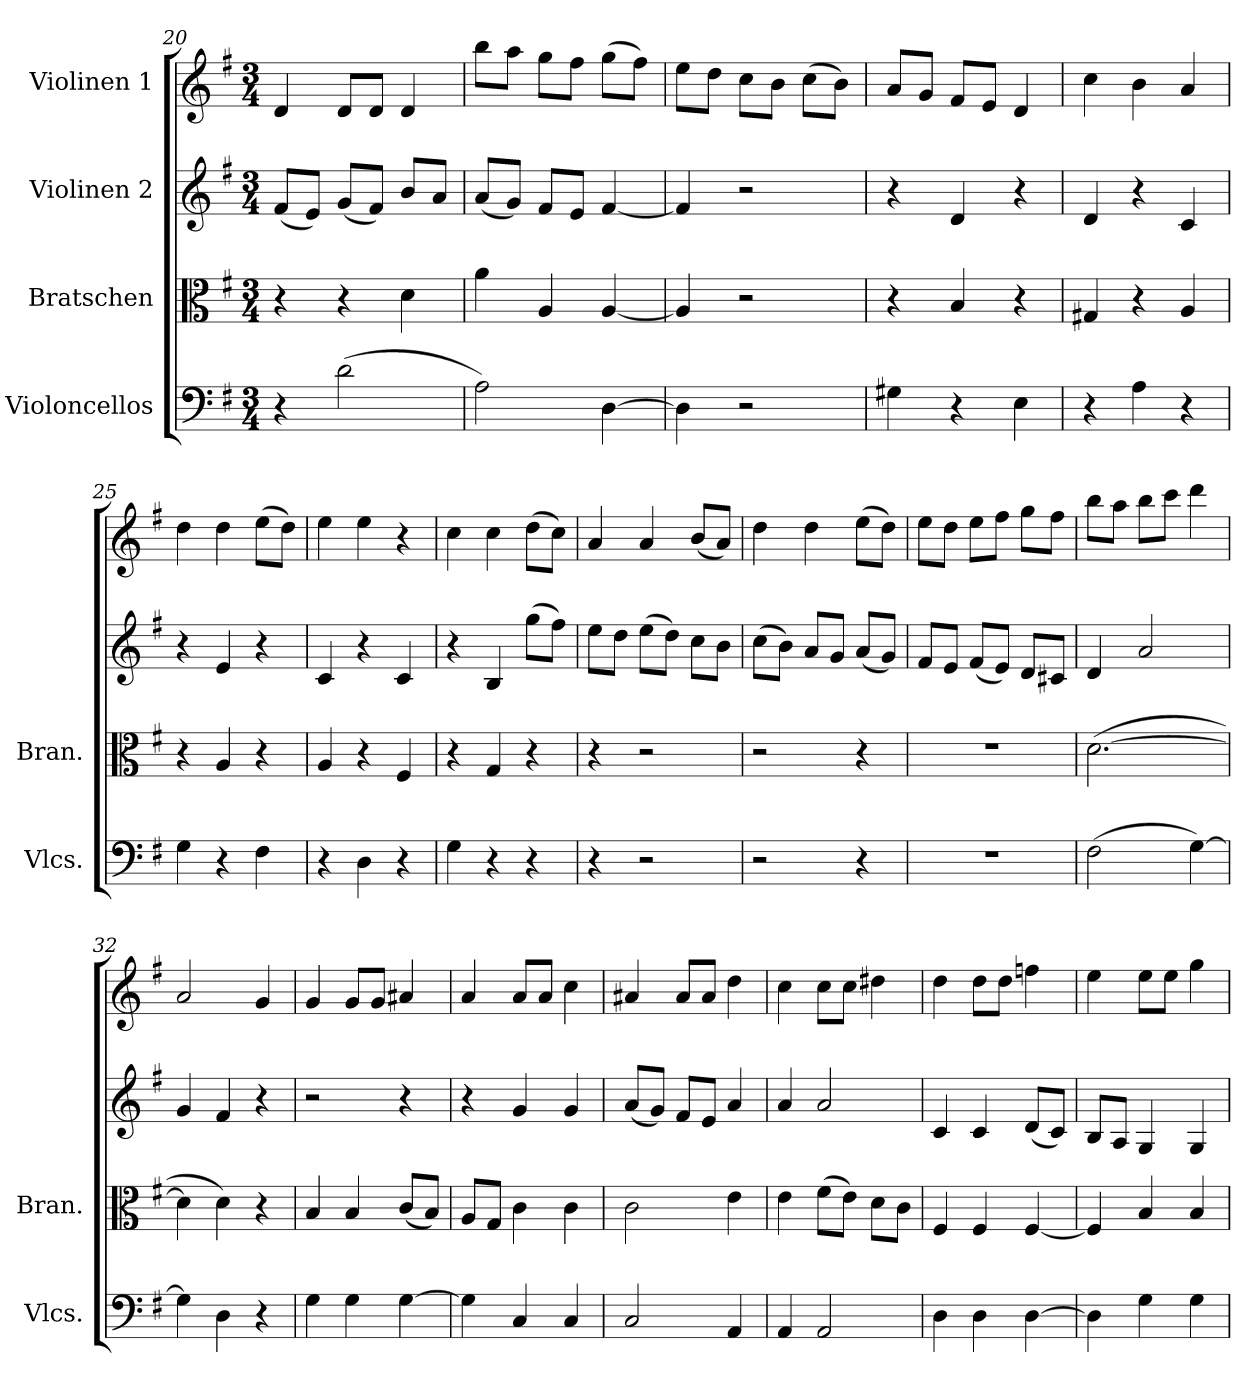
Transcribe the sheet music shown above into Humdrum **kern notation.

**kern	**kern	**kern	**kern
*part4	*part3	*part2	*part1
*staff4	*staff3	*staff2	*staff1
*I"Violoncellos	*I"Bratschen	*I"Violinen 2	*I"Violinen 1
*I'Vlcs.	*I'Bran.	*	*
*clefF4	*clefC3	*clefG2	*clefG2
*k[f#]	*k[f#]	*k[f#]	*k[f#]
*M3/4	*M3/4	*M3/4	*M3/4
=20	=20	=20	=20
4r	4r	(<8f#/L	4d/
.	.	8e/J)	.
(>2d\	4r	(<8g/L	8d/L
.	.	8f#/J)	8d/J
.	4d\	8b/L	4d/
.	.	8a/J	.
=21	=21	=21	=21
2A\)	4a\	(<8a/L	8bb\L
.	.	8g/J)	8aa\J
.	4A/	8f#/L	8gg\L
.	.	8e/J	8ff#\J
[4D\	[4A/	[4f#/	(>8gg\L
.	.	.	8ff#\J)
=22	=22	=22	=22
4D\]	4A/]	4f#/]	8ee\L
.	.	.	8dd\J
2r	2r	2r	8cc\L
.	.	.	8b\J
.	.	.	(>8cc\L
.	.	.	8b\J)
=23	=23	=23	=23
4G#X\	4r	4r	8a/L
.	.	.	8g/J
4r	4B/	4d/	8f#/L
.	.	.	8e/J
4E\	4r	4r	4d/
=24	=24	=24	=24
4r	4G#X/	4d/	4cc\
4A\	4r	4r	4b\
4r	4A/	4c/	4a/
=25	=25	=25	=25
4G\	4r	4r	4dd\
4r	4A/	4e/	4dd\
4F#\	4r	4r	(>8ee\L
.	.	.	8dd\J)
!!LO:LB:g=z
=26	=26	=26	=26
4r	4A/	4c/	4ee\
4D\	4r	4r	4ee\
4r	4F#/	4c/	4r
=27	=27	=27	=27
4G\	4r	4r	4cc\
4r	4G/	4B/	4cc\
4r	4r	(>8gg\L	(>8dd\L
.	.	8ff#\J)	8cc\J)
=28	=28	=28	=28
4r	4r	8ee\L	4a/
.	.	8dd\J	.
2r	2r	(>8ee\L	4a/
.	.	8dd\J)	.
.	.	8cc\L	(<8b/L
.	.	8b\J	8a/J)
=29	=29	=29	=29
2r	2r	(>8cc\L	4dd\
.	.	8b\J)	.
.	.	8a/L	4dd\
.	.	8g/J	.
4r	4r	(<8a/L	(>8ee\L
.	.	8g/J)	8dd\J)
=30	=30	=30	=30
2.r	2.r	8f#/L	8ee\L
.	.	8e/J	8dd\J
.	.	(<8f#/L	8ee\L
.	.	8e/J)	8ff#\J
.	.	8d/L	8gg\L
.	.	8c#X/J	8ff#\J
=31	=31	=31	=31
(>2F#\	(>[2.d\	4d/	8bb\L
.	.	.	8aa\J
.	.	2a/	8bb\L
.	.	.	8ccc\J
[4G\)	.	.	4ddd\
=32	=32	=32	=32
4G\]	4d\]	4g/	2a/
4D\	4d\)	4f#/	.
4r	4r	4r	4g/
!!LO:LB:g=z
=33	=33	=33	=33
4G\	4B/	2r	4g/
4G\	4B/	.	8g/L
.	.	.	8g/J
[4G\	(<8c/L	4r	4a#X/
.	8B/J)	.	.
=34	=34	=34	=34
4G\]	8A/L	4r	4a/
.	8G/J	.	.
4C/	4c\	4g/	8a/L
.	.	.	8a/J
4C/	4c\	4g/	4cc\
=35	=35	=35	=35
2C/	2c\	(<8a/L	4a#X/
.	.	8g/J)	.
.	.	8f#/L	8a#/L
.	.	8e/J	8a#/J
4AA/	4e\	4a/	4dd\
=36	=36	=36	=36
4AA/	4e\	4a/	4cc\
2AA/	(>8f#\L	2a/	8cc\L
.	8e\J)	.	8cc\J
.	8d\L	.	4dd#X\
.	8c\J	.	.
=37	=37	=37	=37
4D\	4F#/	4c/	4dd\
4D\	4F#/	4c/	8dd\L
.	.	.	8dd\J
[4D\	[4F#/	(<8d/L	4ffn\
.	.	8c/J)	.
=38	=38	=38	=38
4D\]	4F#/]	8B/L	4ee\
.	.	8A/J	.
4G\	4B/	4G/	8ee\L
.	.	.	8ee\J
4G\	4B/	4G/	4gg\
=	=	=	=
*-	*-	*-	*-
